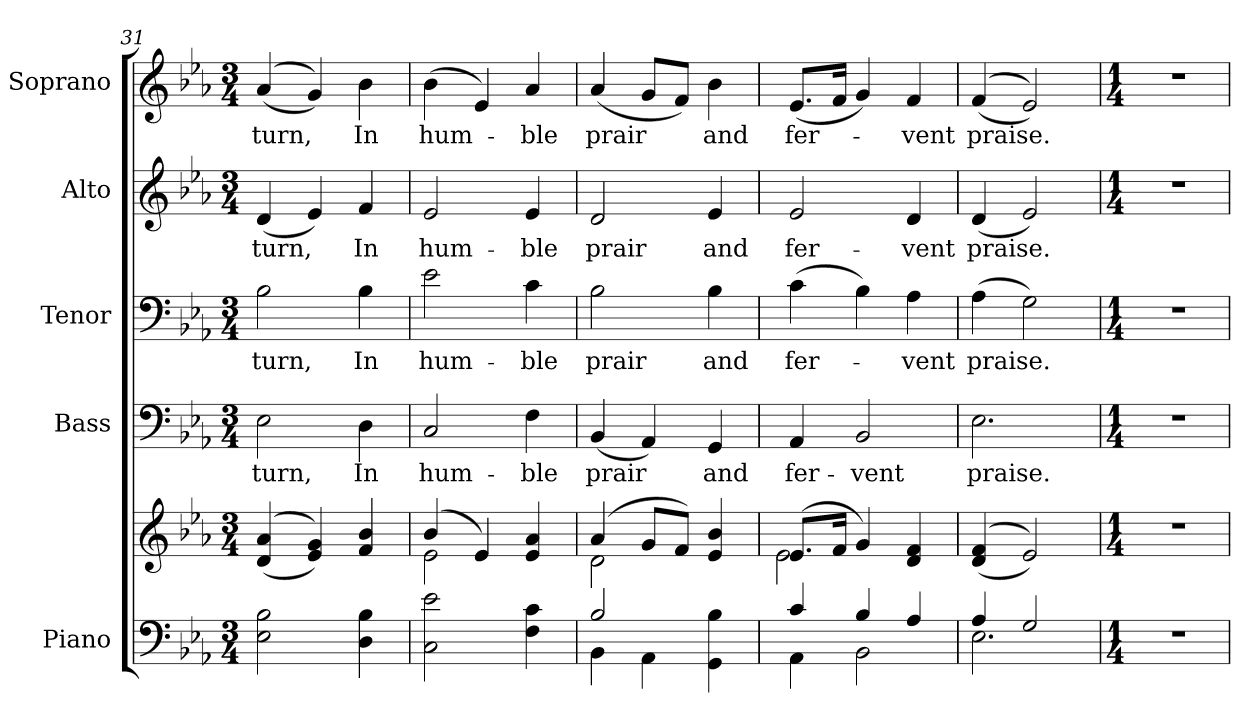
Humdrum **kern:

**kern	**kern	**kern	**text	**kern	**text	**kern	**text	**kern	**text
*part5	*part5	*part4	*part4	*part3	*part3	*part2	*part2	*part1	*part1
*staff6	*staff5	*staff4	*staff4	*staff3	*staff3	*staff2	*staff2	*staff1	*staff1
*I"Piano	*	*I"Bass	*	*I"Tenor	*	*I"Alto	*	*I"Soprano	*
*I'Pno.	*	*I'B.	*	*I'T.	*	*I'A.	*	*I'S.	*
*clefF4	*clefG2	*clefF4	*	*clefF4	*	*clefG2	*	*clefG2	*
*k[b-e-a-]	*k[b-e-a-]	*k[b-e-a-]	*	*k[b-e-a-]	*	*k[b-e-a-]	*	*k[b-e-a-]	*
*E-:	*E-:	*E-:	*	*E-:	*	*E-:	*	*E-:	*
*M3/4	*M3/4	*M3/4	*	*M3/4	*	*M3/4	*	*M3/4	*
=31	=31	=31	=31	=31	=31	=31	=31	=31	=31
!	!	!	!LO:LY:b:color=#000000	!	!	!	!	!	!
!	!	!	!	!	!LO:LY:b:color=#000000	!	!	!	!
!	!	!	!	!	!	!	!LO:LY:b:color=#000000	!	!
!	!	!	!	!	!	!	!	!	!LO:LY:b:color=#000000
2E-i\ 2B-i	((4di/ 4a-i	2E-i\	turn,	2B-i\	turn,	(4di/	turn,	((4a-i/	turn,
.	4e-i/ 4gi))	.	.	.	.	4e-i/)	.	4gi/))	.
!	!	!	!LO:LY:b:color=#000000	!	!	!	!	!	!
!	!	!	!	!	!LO:LY:b:color=#000000	!	!	!	!
!	!	!	!	!	!	!	!LO:LY:b:color=#000000	!	!
!	!	!	!	!	!	!	!	!	!LO:LY:b:color=#000000
4Di\ 4B-i	4fi/ 4b-i	4Di\	In	4B-i\	In	4fi/	In	4b-i\	In
=32	=32	=32	=32	=32	=32	=32	=32	=32	=32
*	*^	*	*	*	*	*	*	*	*
!	!	!	!	!LO:LY:b:color=#000000	!	!	!	!	!	!
!	!	!	!	!	!	!LO:LY:b:color=#000000	!	!	!	!
!	!	!	!	!	!	!	!	!LO:LY:b:color=#000000	!	!
!	!	!	!	!	!	!	!	!	!	!LO:LY:b:color=#000000
2Ci\ 2e-i	(4b-i/	2e-i\	2Ci/	hum-	2e-i\	hum-	2e-i/	hum-	(4b-i\	hum-
.	4e-i/)	.	.	.	.	.	.	.	4e-i/)	.
!	!	!	!	!LO:LY:b:color=#000000	!	!	!	!	!	!
!	!	!	!	!	!	!LO:LY:b:color=#000000	!	!	!	!
!	!	!	!	!	!	!	!	!LO:LY:b:color=#000000	!	!
!	!	!	!	!	!	!	!	!	!	!LO:LY:b:color=#000000
4Fi\ 4ci	4e-i/ 4a-i	4ryy	4Fi\	-ble	4ci\	-ble	4e-i/	-ble	4a-i/	-ble
!!LO:PB:g=z
=33	=33	=33	=33	=33	=33	=33	=33	=33	=33	=33
*^	*	*	*	*	*	*	*	*	*	*
!	!	!	!	!	!LO:LY:b:color=#000000	!	!	!	!	!	!
!	!	!	!	!	!	!	!LO:LY:b:color=#000000	!	!	!	!
!	!	!	!	!	!	!	!	!	!LO:LY:b:color=#000000	!	!
!	!	!	!	!	!	!	!	!	!	!	!LO:LY:b:color=#000000
2B-i/	4BB-i\	(4a-i/	2di\	(4BB-i/	prair	2B-i\	prair	2di/	prair	(4a-i/	prair
.	4AA-i\	8gi/L	.	4AA-i/)	.	.	.	.	.	8gi/L	.
.	.	8fi/J)	.	.	.	.	.	.	.	8fi/J)	.
!	!	!	!	!	!LO:LY:b:color=#000000	!	!	!	!	!	!
!	!	!	!	!	!	!	!LO:LY:b:color=#000000	!	!	!	!
!	!	!	!	!	!	!	!	!	!LO:LY:b:color=#000000	!	!
!	!	!	!	!	!	!	!	!	!	!	!LO:LY:b:color=#000000
4GGi\ 4B-i	4ryy	4e-i/ 4b-i	4ryy	4GGi/	and	4B-i\	and	4e-i/	and	4b-i\	and
=34	=34	=34	=34	=34	=34	=34	=34	=34	=34	=34	=34
!	!	!	!	!	!LO:LY:b:color=#000000	!	!	!	!	!	!
!	!	!	!	!	!	!	!LO:LY:b:color=#000000	!	!	!	!
!	!	!	!	!	!	!	!	!	!LO:LY:b:color=#000000	!	!
!	!	!	!	!	!	!	!	!	!	!	!LO:LY:b:color=#000000
4ci/	4AA-i\	(8.e-i/L	2e-i\	4AA-i/	fer-	(4ci\	fer-	2e-i/	fer-	(8.e-i/L	fer-
.	.	16fi/Jk	.	.	.	.	.	.	.	16fi/Jk	.
!	!	!	!	!	!LO:LY:b:color=#000000	!	!	!	!	!	!
4B-i/	2BB-i\	4gi/)	.	2BB-i/	-vent	4B-i\)	.	.	.	4gi/)	.
!	!	!	!	!	!	!	!LO:LY:b:color=#000000	!	!	!	!
!	!	!	!	!	!	!	!	!	!LO:LY:b:color=#000000	!	!
!	!	!	!	!	!	!	!	!	!	!	!LO:LY:b:color=#000000
4A-i/	.	4di/ 4fi	4ryy	.	.	4A-i\	-vent	4di/	-vent	4fi/	-vent
*	*	*v	*v	*	*	*	*	*	*	*	*
=35	=35	=35	=35	=35	=35	=35	=35	=35	=35	=35
*	*	*^	*	*	*	*	*	*	*	*
!	!	!	!	!	!LO:LY:b:color=#000000	!	!	!	!	!	!
*	*	*v	*v	*	*	*	*	*	*	*	*
*	*	*^	*	*	*	*	*	*	*	*
!	!	!	!	!	!	!	!LO:LY:b:color=#000000	!	!	!	!
*	*	*v	*v	*	*	*	*	*	*	*	*
*	*	*^	*	*	*	*	*	*	*	*
!	!	!	!	!	!	!	!	!	!LO:LY:b:color=#000000	!	!
*	*	*v	*v	*	*	*	*	*	*	*	*
*	*	*^	*	*	*	*	*	*	*	*
!	!	!	!	!	!	!	!	!	!	!	!LO:LY:b:color=#000000
*	*	*v	*v	*	*	*	*	*	*	*	*
4A-i/	2.E-i\	((4di/ 4fi	2.E-i\	praise.	(4A-i\	praise.	(4di/	praise.	((4fi/	praise.
2Gi/	.	2e-i/))	.	.	2Gi\)	.	2e-i/)	.	2e-i/))	.
*v	*v	*	*	*	*	*	*	*	*	*
!!LO:PB:g=z
=36	=36	=36	=36	=36	=36	=36	=36	=36	=36
*M1/4	*M1/4	*M1/4	*	*M1/4	*	*M1/4	*	*M1/4	*
!LO:N:vis=1	!LO:N:vis=1	!LO:N:vis=1	!	!LO:N:vis=1	!	!LO:N:vis=1	!	!LO:N:vis=1	!
4r	4r	4r	.	4r	.	4r	.	4r	.
=	=	=	=	=	=	=	=	=	=
*-	*-	*-	*-	*-	*-	*-	*-	*-	*-
